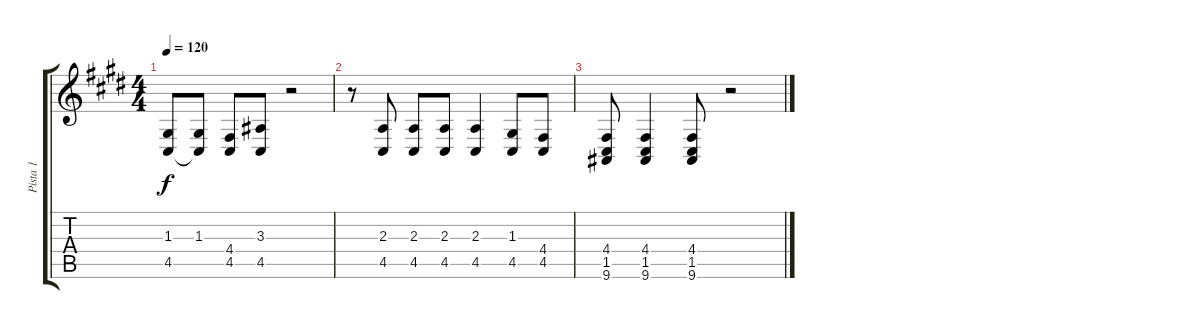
\track ("Pista 1" "Pista 1") {instrument acousticgrandpiano}
\staff {score tabs}
\tuning (E4 B3 G3 D3 A2 E2) {hide}
\ts (4 4)
\tempo 120
\clef g2
\ks e
(1.3 4.5).8{dy f} (1.3 4.5{t}).8 (4.4 4.5).8 (3.3 4.5).8 r.2 |
r.8 (2.3 4.5).8 (2.3 4.5).8 (2.3 4.5).8 (2.3 4.5).4 (1.3 4.5).8 (4.4 4.5).8 |
(4.4 1.5 9.6).8 (4.4 1.5 9.6).4 (4.4 1.5 9.6).8 r.2
